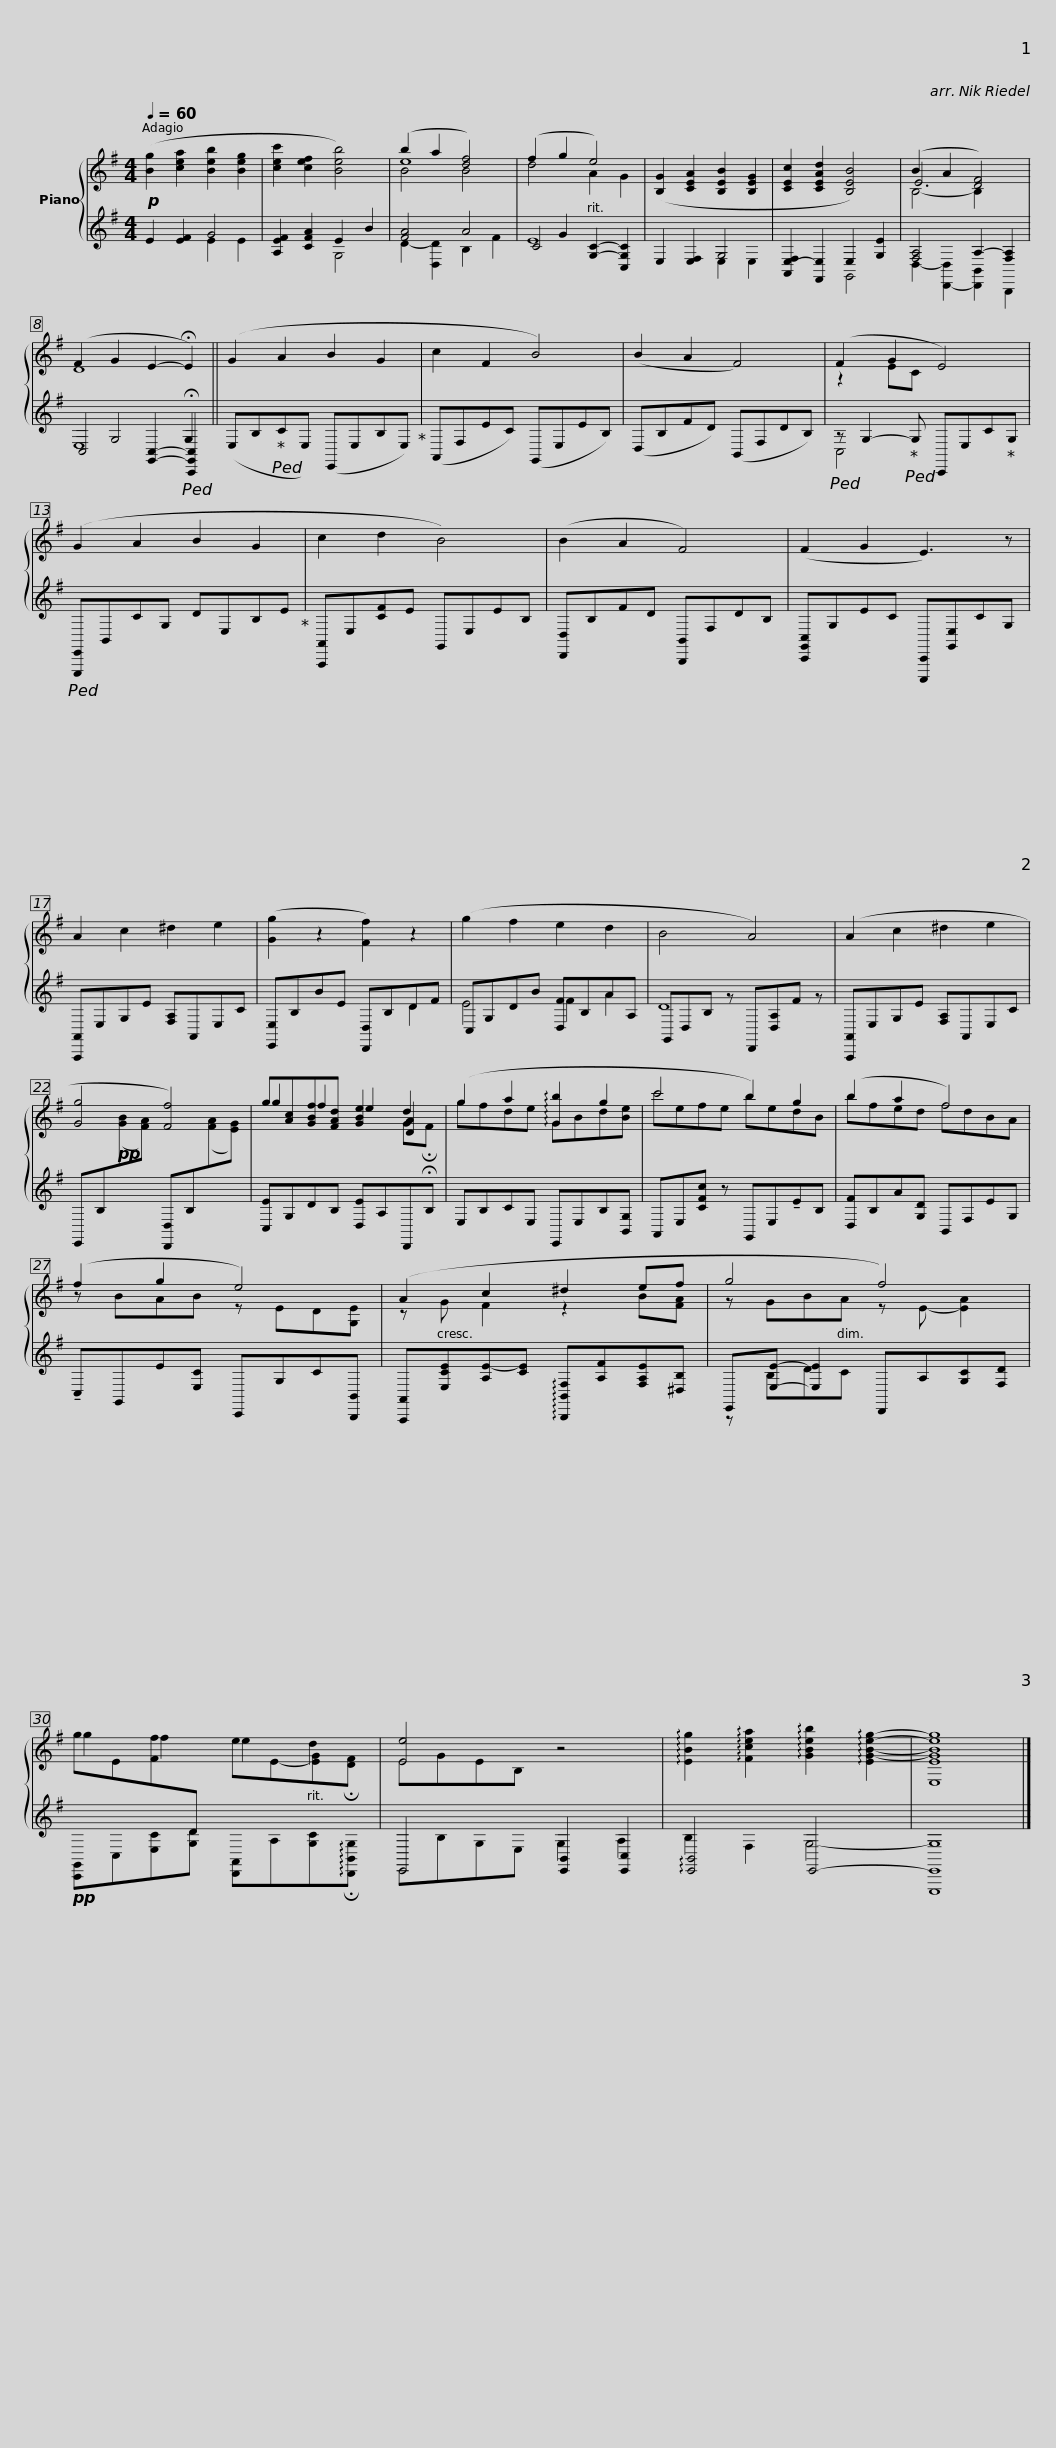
X:1
%%score { ( 1 4 5 ) | ( 2 3 6 ) }
L:1/8
Q:1/4=60
M:4/4
I:linebreak $
K:G
V:1 treble
V:4 treble
V:5 treble
V:2 treble
V:3 treble
V:6 treble
V:1
 ([Bg]2 [cea]2 [Beb]2 [Beg]2 | [cec']2 [cef]2 [Beb]4) | (b2 a2 [df]4) | (f2 g2 e4) | ([B,G]2 [CEA]2 [B,EB]2 [B,EG]2 | %5
 [CEc]2 [CEAd]2 [B,EB]4) |$ (B2 A2 [DF]4) | (F2 G2 E2- !fermata!E2) || (G2 A2 B2 G2 | c2 F2 B4) | %10
 (B2 A2 F4) |$ (F2 G2 E4) | (G2 A2 B2 G2 | c2 d2 B4) | (B2 A2 F4) | %15
 (F2 G2 E3) z |$ A2 c2 ^d2 e2 | ([Gg]2 z2 [Ff]2) z2 | (g2 f2 e2 d2 | B4 A4) | %20
 (A2 c2 ^d2 e2 |$ [Gg]4 [Ff]4) | g[Ac][GBf][FAd] [GBe]2 [DA]2 | (g2 a2 !arpeggio![Gb]2 g2 | c'4 b2) g2 |$ %25
 (b2 a2 f4) | (f2 g2 e4) | (A2 c2 ^d2 ef | g4 f4) |$ gE[Ff][I:staff +1]D[I:staff -1] eE-[EG]!fermata![DF] | %30
 [Ee]4 z4 | !arpeggio![EBg]2 !arpeggio![Fcea]2 !arpeggio![GBeb]2 !arpeggio![EG-B-e-g-]2 | [E,EGBeg]8 |] %33
V:2
!p! E2 [EF]2 G4 | [A,EF]2 [CFA]2 E2 B2 | [FA]4 A4 | C4 [G,C]2- [C,G,C]2 | E,2 [E,F,]2 G,4 | %5
 [A,,E,-F,]2 [F,,E,]2 E,2 [G,E]2 |$ [F,A,]4 A,2- [F,A,]2 | C,4 [G,,C,]2-!ped! !fermata![C,,G,,C,]2 || (E,B,!ped-up!!ped!CE,) (E,,E,B,E,)!ped-up! | (A,,F,EC) (G,,E,EB,) | %10
 (D,B,FD) (B,,F,DB,) |$!ped! z G,2-!ped-up!!ped! G, C,,E,C!ped-up!G, |!ped! [E,,,E,,]B,,CG, DE,B,E!ped-up! | [A,,,A,,]E,[CF]E G,,E,EB, | [D,,D,]B,FD [B,,,B,,]F,DB, | %15
 [C,,G,,C,]G,EC [C,,,C,,][G,,E,]CG, |$ [A,,,A,,]E,G,E [F,A,]A,,E,-C | [E,,E,]B,BE [D,,D,]B,DF | C,G,DB [D,F]B,AA, | G,,D,B, z D,,[D,A,]F z | %20
 [A,,,A,,]E,G,E [F,A,]A,,E,C |$ E,,B,!pp![I:staff -1]([GB][FA])[I:staff +1] [D,,D,]B,[I:staff -1]([FA][EG]) |[I:staff +1] [C,E]G,DB, [D,E]A,D,,!fermata!B, | E,B,CE, E,,E,B,[B,,G,] | A,,E,[CFc] z G,,E,!tenuto!EB, |$ %25
 [D,F]B,A[G,D] B,,F,EG, | !tenuto!C,G,,E[E,C] C,,G,C[B,,,B,,] | [A,,,A,,][E,CE][A,E-][CE] !arpeggio![B,,,B,,F,][A,F][F,A,E][^D,B,] | E,,[E,E]- [E,E]2 D,,A,[G,C][F,D] |$!pp! [C,,G,,]C,[E,C][G,D] [D,,A,,]A,[G,C]!arpeggio!!fermata![D,,B,,G,] | %30
 E,,4 [E,,B,,]2 [E,,C,]2 | !arpeggio![E,,B,,]4 E,,4- | [E,,,E,,]8 |] %33
V:3
 x4 E2 E2 | x4 G,4 | D2- [D,D]2 B,2 F2 | x2 G2 x4 | x4 E,2 E,2 | %5
 x4 G,,4 |$ D,2- [D,,-D,]2 [D,,B,,]2 B,,,2 | x2 G,4 G,2 || x8 | x8 | %10
 x8 |$ C,4 x4 | x8 | x8 | x8 | %15
 x8 |$ x8 | x6 D2 | E4 F2 A2 | D8 | %20
 x8 |$ x8 | x8 | x8 | x8 |$ %25
 x8 | x8 | x8 | z B,DC x4 |$ x8 | %30
 E,,B,G,E, G,2 A,2 | B,2 F,2 G,4- | G,8 |] %33
V:4
 x8 | x8 | e8 | d4 A2 G2 | x8 | %5
 x8 |$ E6 x2 | D8 || x8 | x8 | %10
 x8 |$ z2 EC x4 | x8 | x8 | x8 | %15
 x8 |$ x8 | x8 | x8 | x8 | %20
 x8 |$ x8 | g2 f2 e2 d2 | gfde GBd[Be] | c'efe bedB |$ %25
 bfed fdBA | z BAB z ED[G,E] | z G F2 z2 B[FA] | z GBA z E- [EA]2 |$ g2 f2 e2 d2 | %30
 EGEB, x4 | x8 | x8 |] %33
V:5
 x8 | x8 | B4 B4 | x8 | x8 | %5
 x8 |$ B,4- B,2 x2 | x8 || x8 | x8 | %10
 x8 |$ x8 | x8 | x8 | x8 | %15
 x8 |$ x8 | x8 | x8 | x8 | %20
 x8 |$ x8 | x6 G!fermata!F | x8 | x8 |$ %25
 x8 | x8 | x8 | x8 |$ x8 | %30
 x8 | x8 | x8 |] %33
V:6
 x8 | x8 | x8 | E8 | x8 | %5
 x8 |$ x8 | E,8 || x8 | x8 | %10
 x8 |$ x8 | x8 | x8 | x8 | %15
 x8 |$ x8 | x8 | x8 | x8 | %20
 x8 |$ x8 | x8 | x8 | x8 |$ %25
 x8 | x8 | x8 | x8 |$ x8 | %30
 x8 | x8 | x8 |] %33
